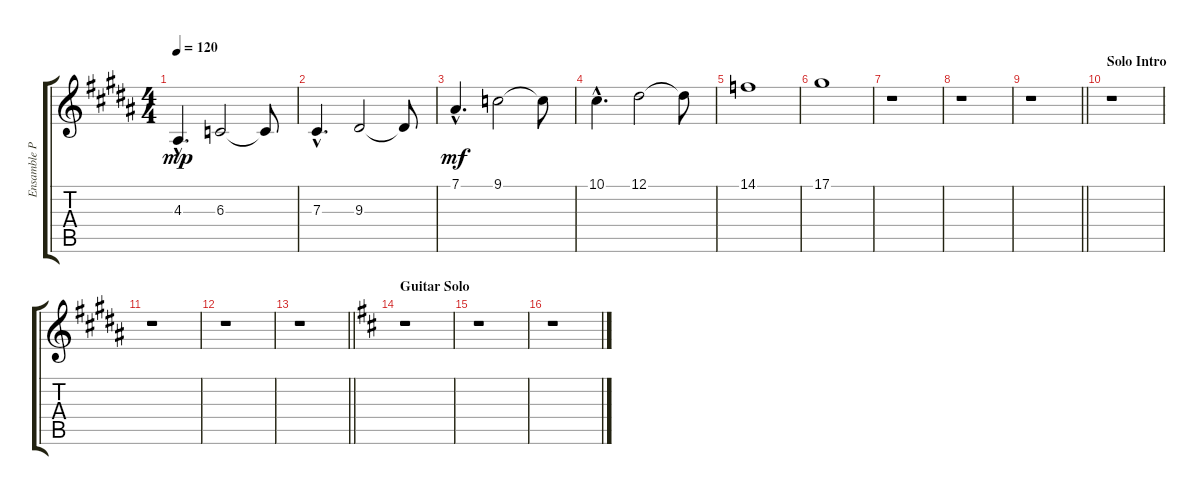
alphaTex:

\track ("Ensamble Pult 3" "Ensamble P") {instrument orchestrahit}
\staff {score tabs}
\tuning (Eb4 Bb3 Gb3 Db3 Ab2 Eb2) {hide}
\ts (4 4)
\tempo 120
\clef g2
\ks b
4.3{hac}.4{d dy mp} 6.3.2 6.3{t}.8 |
7.3{hac}.4{d} 9.3.2 9.3{t}.8 |
7.1{hac}.4{d dy mf instrument flute} 9.1.2 9.1{t}.8 |
10.1{hac}.4{d} 12.1.2 12.1{t}.8 |
14.1.1 |
17.1.1 |
r.1 |
r.1 |
\barLineRight lightlight
r.1 |
\section ("" "Solo Intro")
r.1 |
r.1 |
r.1 |
\barLineRight lightlight
r.1 |
\section ("" "Guitar Solo")
\ks d
r.1 |
r.1 |
r.1
